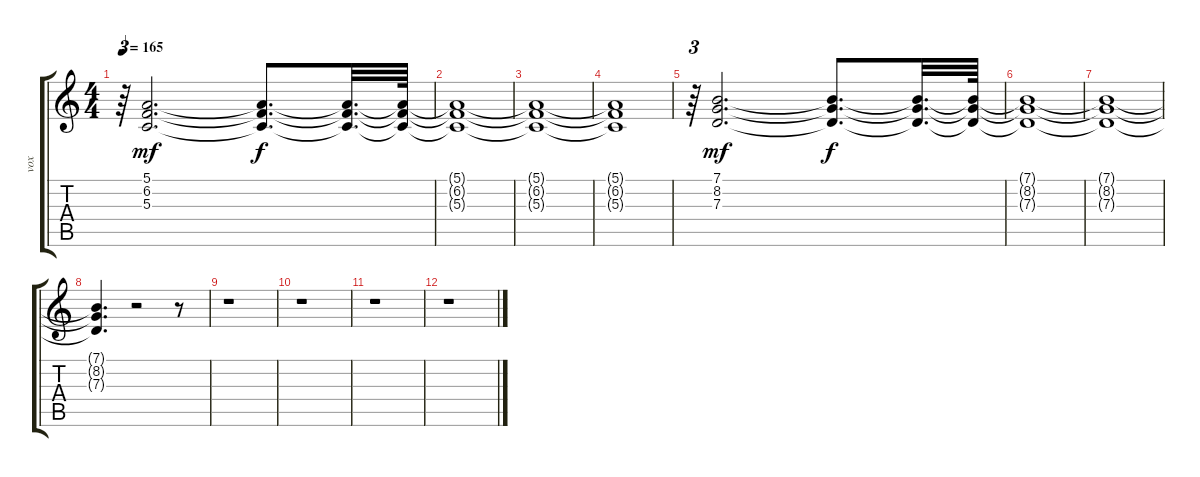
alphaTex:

\track ("vox" "vox") {instrument pad4choir}
\staff {score tabs}
\tuning (E4 B3 G3 D3 A2 E2) {hide}
\ts (4 4)
\tempo 165
\clef g2
\ks c
r.64{tu (3 2) dy f} (5.1 6.2 5.3).2{d dy mf} (5.1{t} 6.2{t} 5.3{t}).8{d dy f} (5.1{t} 6.2{t} 5.3{t}).32{d} (5.1{t} 6.2{t} 5.3{t}).64 |
(5.1{t} 6.2{t} 5.3{t}).1 |
(5.1{t} 6.2{t} 5.3{t}).1 |
(5.1{t} 6.2{t} 5.3{t}).1 |
r.64{tu (3 2)} (7.1 8.2 7.3).2{d dy mf} (7.1{t} 8.2{t} 7.3{t}).8{d dy f} (7.1{t} 8.2{t} 7.3{t}).32{d} (7.1{t} 8.2{t} 7.3{t}).64 |
(7.1{t} 8.2{t} 7.3{t}).1 |
(7.1{t} 8.2{t} 7.3{t}).1 |
(7.1{t} 8.2{t} 7.3{t}).4{d} r.2 r.8 |
r.1 |
r.1 |
r.1 |
r.1
